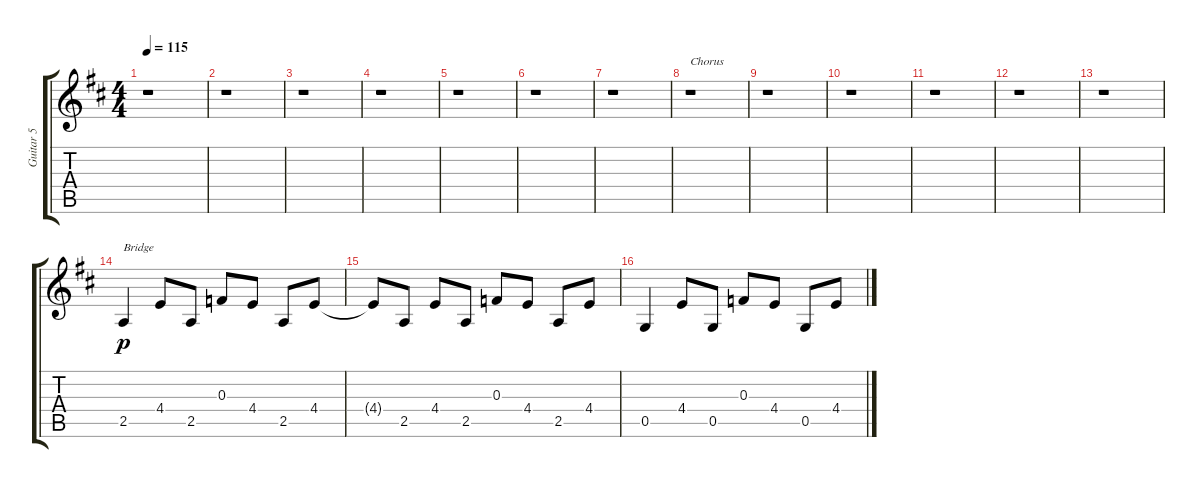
\track ("Guitar 5" "Guitar 5") {instrument electricguitarclean}
\staff {score tabs}
\tuning (D4 A3 F3 C3 G2 D2) {hide}
\ts (4 4)
\tempo 115
\clef g2
\ks d
r.1{dy p} |
r.1 |
r.1 |
r.1 |
r.1 |
r.1 |
r.1 |
r.1{txt "Chorus"} |
r.1 |
r.1 |
r.1 |
r.1 |
r.1 |
2.5.4{txt "Bridge"} 4.4.8 2.5.8 0.3.8 4.4.8 2.5.8 4.4.8 |
4.4{t}.8 2.5.8 4.4.8 2.5.8 0.3.8 4.4.8 2.5.8 4.4.8 |
0.5.4 4.4.8 0.5.8 0.3.8 4.4.8 0.5.8 4.4.8
